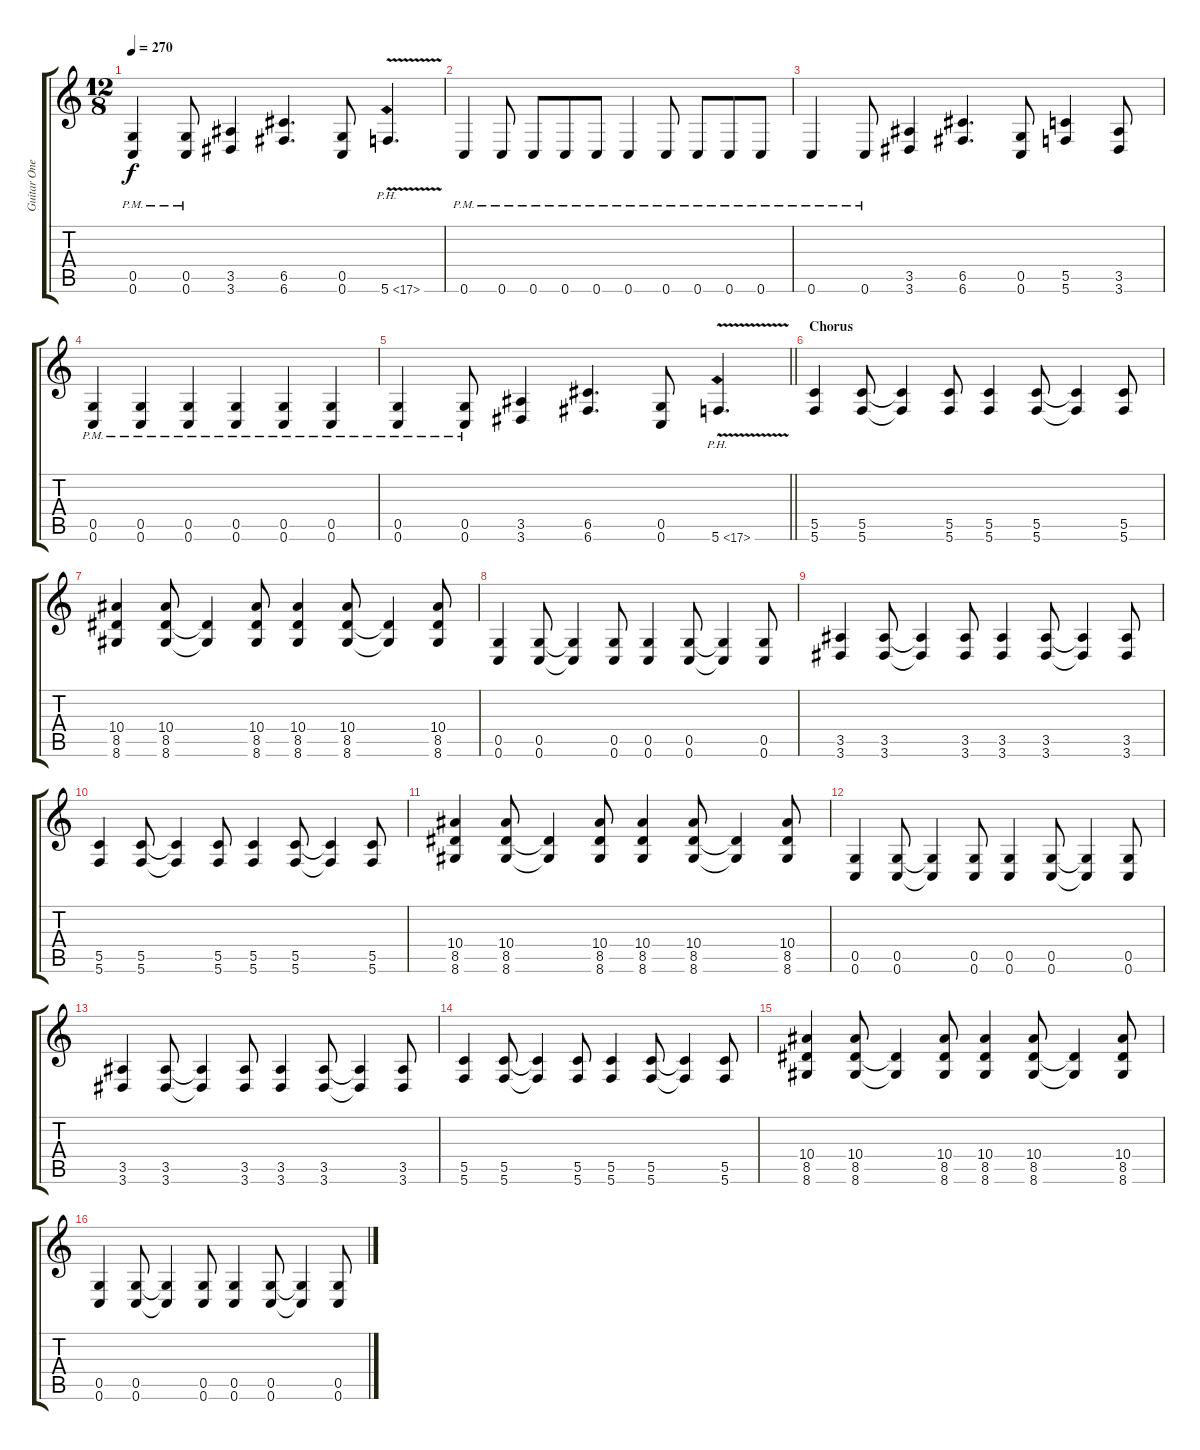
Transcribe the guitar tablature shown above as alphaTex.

\track ("Guitar One" "Guitar One") {instrument distortionguitar}
\staff {score tabs}
\tuning (D4 A3 F3 C3 G2 C2) {hide}
\ts (12 8)
\tempo 270
\clef g2
\ks c
(0.5{pm} 0.6{pm}).4{dy f} (0.5{pm} 0.6{pm}).8 (3.5 3.6).4 (6.5 6.6).4{d} (0.5 0.6).8 5.6{ph 12 v}.4{d} |
0.6{pm}.4 0.6{pm}.8 0.6{pm}.8 0.6{pm}.8 0.6{pm}.8 0.6{pm}.4 0.6{pm}.8 0.6{pm}.8 0.6{pm}.8 0.6{pm}.8 |
0.6{pm}.4 0.6{pm}.8 (3.5 3.6).4 (6.5 6.6).4{d} (0.5 0.6).8 (5.5 5.6).4 (3.5 3.6).8 |
(0.5{pm} 0.6{pm}).4 (0.5{pm} 0.6{pm}).4 (0.5{pm} 0.6{pm}).4 (0.5{pm} 0.6{pm}).4 (0.5{pm} 0.6{pm}).4 (0.5{pm} 0.6{pm}).4 |
\barLineRight lightlight
(0.5{pm} 0.6{pm}).4 (0.5{pm} 0.6{pm}).8 (3.5 3.6).4 (6.5 6.6).4{d} (0.5 0.6).8 5.6{ph 12 v}.4{d} |
\section ("" "Chorus")
(5.5 5.6).4 (5.5 5.6).8 (5.5{t} 5.6{t}).4 (5.5 5.6).8 (5.5 5.6).4 (5.5 5.6).8 (5.5{t} 5.6{t}).4 (5.5 5.6).8 |
(10.4 8.5 8.6).4 (10.4 8.5 8.6).8 (8.5{t} 8.6{t}).4 (10.4 8.5 8.6).8 (10.4 8.5 8.6).4 (10.4 8.5 8.6).8 (8.5{t} 8.6{t}).4 (10.4 8.5 8.6).8 |
(0.5 0.6).4 (0.5 0.6).8 (0.5{t} 0.6{t}).4 (0.5 0.6).8 (0.5 0.6).4 (0.5 0.6).8 (0.5{t} 0.6{t}).4 (0.5 0.6).8 |
(3.5 3.6).4 (3.5 3.6).8 (3.5{t} 3.6{t}).4 (3.5 3.6).8 (3.5 3.6).4 (3.5 3.6).8 (3.5{t} 3.6{t}).4 (3.5 3.6).8 |
(5.5 5.6).4 (5.5 5.6).8 (5.5{t} 5.6{t}).4 (5.5 5.6).8 (5.5 5.6).4 (5.5 5.6).8 (5.5{t} 5.6{t}).4 (5.5 5.6).8 |
(10.4 8.5 8.6).4 (10.4 8.5 8.6).8 (8.5{t} 8.6{t}).4 (10.4 8.5 8.6).8 (10.4 8.5 8.6).4 (10.4 8.5 8.6).8 (8.5{t} 8.6{t}).4 (10.4 8.5 8.6).8 |
(0.5 0.6).4 (0.5 0.6).8 (0.5{t} 0.6{t}).4 (0.5 0.6).8 (0.5 0.6).4 (0.5 0.6).8 (0.5{t} 0.6{t}).4 (0.5 0.6).8 |
(3.5 3.6).4 (3.5 3.6).8 (3.5{t} 3.6{t}).4 (3.5 3.6).8 (3.5 3.6).4 (3.5 3.6).8 (3.5{t} 3.6{t}).4 (3.5 3.6).8 |
(5.5 5.6).4 (5.5 5.6).8 (5.5{t} 5.6{t}).4 (5.5 5.6).8 (5.5 5.6).4 (5.5 5.6).8 (5.5{t} 5.6{t}).4 (5.5 5.6).8 |
(10.4 8.5 8.6).4 (10.4 8.5 8.6).8 (8.5{t} 8.6{t}).4 (10.4 8.5 8.6).8 (10.4 8.5 8.6).4 (10.4 8.5 8.6).8 (8.5{t} 8.6{t}).4 (10.4 8.5 8.6).8 |
(0.5 0.6).4 (0.5 0.6).8 (0.5{t} 0.6{t}).4 (0.5 0.6).8 (0.5 0.6).4 (0.5 0.6).8 (0.5{t} 0.6{t}).4 (0.5 0.6).8
